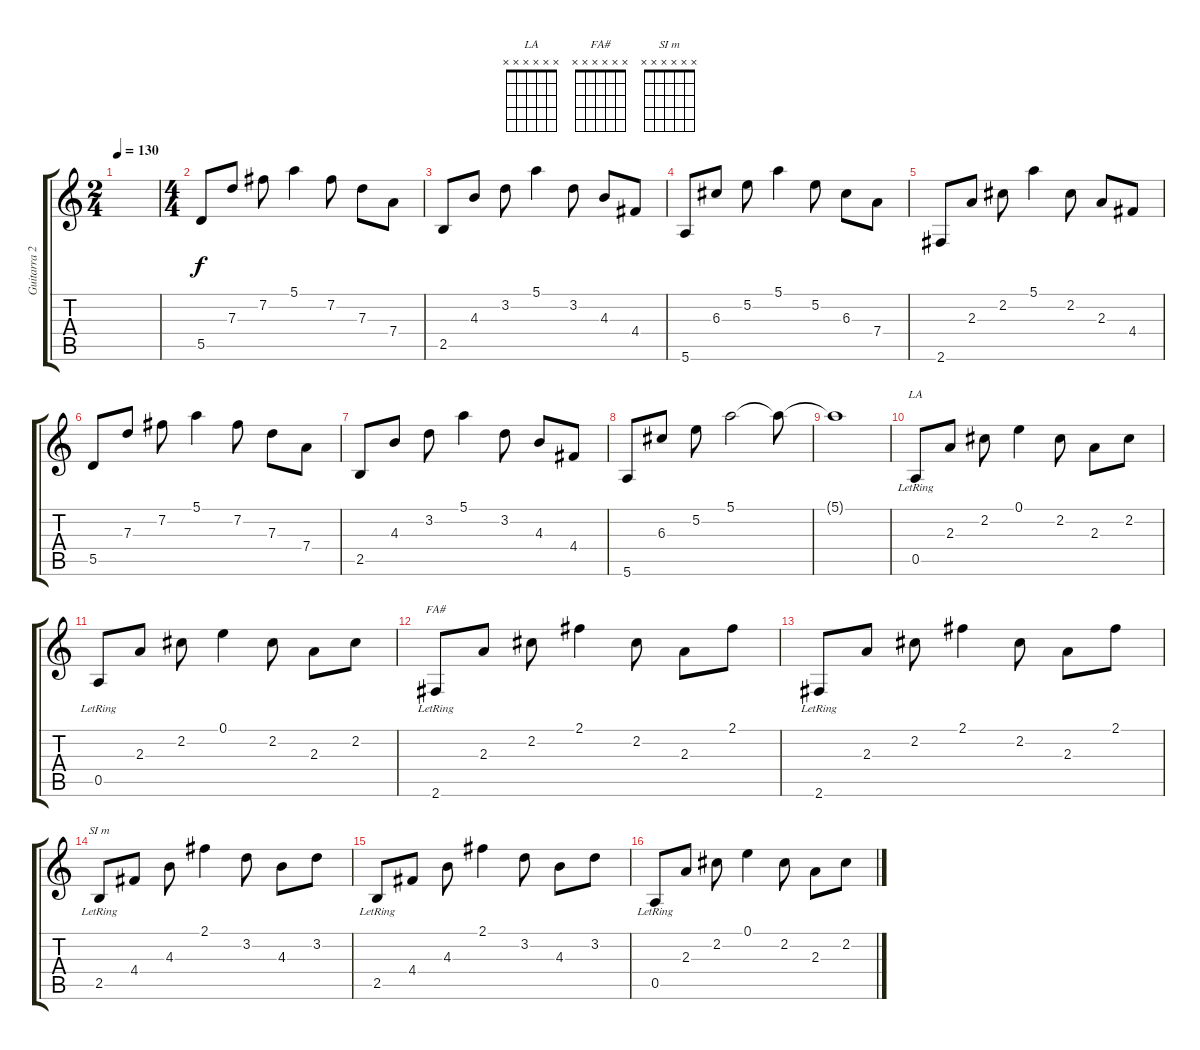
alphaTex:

\track ("Guitarra 2" "Guitarra 2") {instrument acousticguitarsteel}
\staff {score tabs}
\tuning (E4 B3 G3 D3 A2 E2) {hide}
\chord ("LA" x x x x x x)
\chord ("FA#" x x x x x x)
\chord ("SI m" x x x x x x)
\ts (2 4)
\tempo 130
\clef g2
\ks c
|
\ts (4 4)
5.5.8 7.3.8 7.2.8 5.1.4 7.2.8 7.3.8 7.4.8 |
2.5.8 4.3.8 3.2.8 5.1.4 3.2.8 4.3.8 4.4.8 |
5.6.8 6.3.8 5.2.8 5.1.4 5.2.8 6.3.8 7.4.8 |
2.6.8 2.3.8 2.2.8 5.1.4 2.2.8 2.3.8 4.4.8 |
5.5.8 7.3.8 7.2.8 5.1.4 7.2.8 7.3.8 7.4.8 |
2.5.8 4.3.8 3.2.8 5.1.4 3.2.8 4.3.8 4.4.8 |
5.6.8 6.3.8 5.2.8 5.1.2 5.1{t}.8 |
5.1{t}.1 |
0.5{lr}.8{ch "LA" volume 16} 2.3.8 2.2.8 0.1.4 2.2.8 2.3.8 2.2.8 |
0.5{lr}.8 2.3.8 2.2.8 0.1.4 2.2.8 2.3.8 2.2.8 |
2.6{lr}.8{ch "FA#"} 2.3.8 2.2.8 2.1.4 2.2.8 2.3.8 2.1.8 |
2.6{lr}.8 2.3.8 2.2.8 2.1.4 2.2.8 2.3.8 2.1.8 |
2.5{lr}.8{ch "SI m"} 4.4.8 4.3.8 2.1.4 3.2.8 4.3.8 3.2.8 |
2.5{lr}.8 4.4.8 4.3.8 2.1.4 3.2.8 4.3.8 3.2.8 |
0.5{lr}.8 2.3.8 2.2.8 0.1.4 2.2.8 2.3.8 2.2.8
